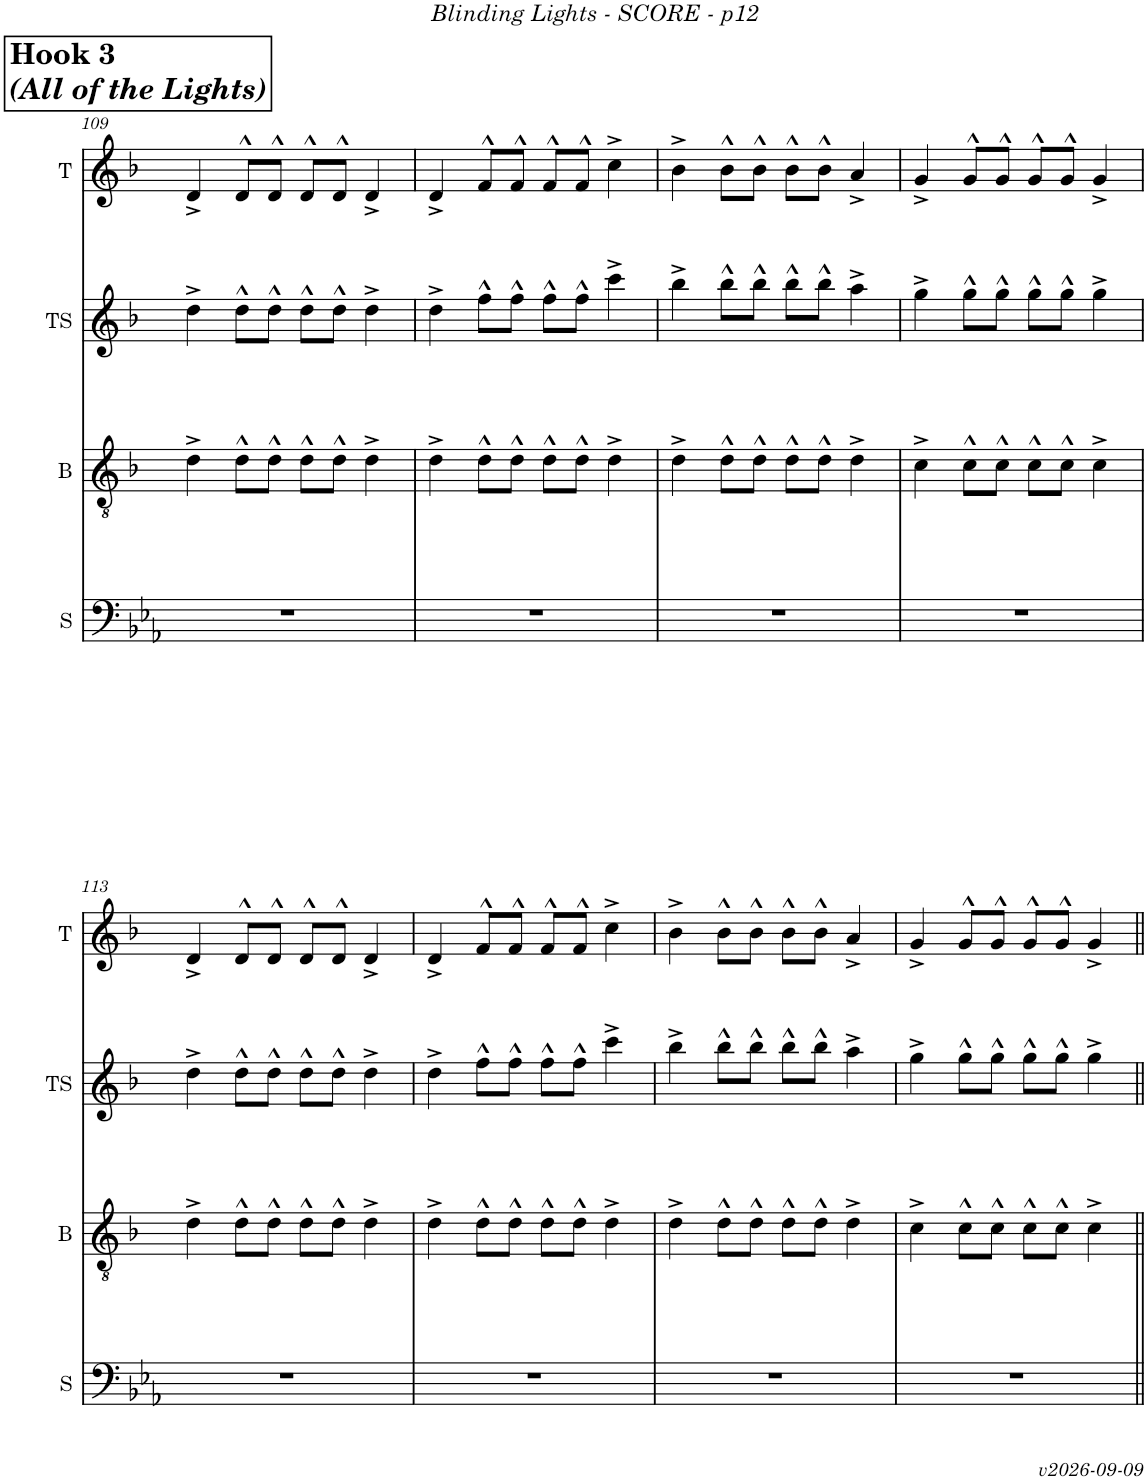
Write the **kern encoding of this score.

**kern	**kern	**kern	**kern
*part4	*part3	*part2	*part1
*staff4	*staff3	*staff2	*staff1
*I"Sousa	*I"Trombone	*I"Tenor Sax	*I"Trumpet
*I'S	*	*I'TS	*I'T
!!LO:PB:g=z
*clefF4	*clefGv2	*clefG2	*clefG2
*	*Trd1c2	*Trd8c14	*Trd1c2
*k[b-e-a-]	*k[b-]	*k[b-]	*k[b-]
*M4/4	*M4/4	*M4/4	*M4/4
!!LO:REH:place=s1:a:i:t=(All of the Lights)
!!LO:REH:place=s1:a:B:fs=14:t=Hook 3
=109	=109	=109	=109
1r	4d^\	4dd^\	4d^/
.	8d^^\L	8dd^^\L	8d^^/L
.	8d^^\J	8dd^^\J	8d^^/J
.	8d^^\L	8dd^^\L	8d^^/L
.	8d^^\J	8dd^^\J	8d^^/J
.	4d^\	4dd^\	4d^/
=110	=110	=110	=110
1r	4d^\	4dd^\	4d^/
.	8d^^\L	8ff^^\L	8f^^/L
.	8d^^\J	8ff^^\J	8f^^/J
.	8d^^\L	8ff^^\L	8f^^/L
.	8d^^\J	8ff^^\J	8f^^/J
.	4d^\	4ccc^\	4cc^\
=111	=111	=111	=111
1r	4d^\	4bb-^\	4b-^\
.	8d^^\L	8bb-^^\L	8b-^^\L
.	8d^^\J	8bb-^^\J	8b-^^\J
.	8d^^\L	8bb-^^\L	8b-^^\L
.	8d^^\J	8bb-^^\J	8b-^^\J
.	4d^\	4aa^\	4a^/
=112	=112	=112	=112
1r	4c^\	4gg^\	4g^/
.	8c^^\L	8gg^^\L	8g^^/L
.	8c^^\J	8gg^^\J	8g^^/J
.	8c^^\L	8gg^^\L	8g^^/L
.	8c^^\J	8gg^^\J	8g^^/J
.	4c^\	4gg^\	4g^/
!!LO:LB:g=z
=113	=113	=113	=113
1r	4d^\	4dd^\	4d^/
.	8d^^\L	8dd^^\L	8d^^/L
.	8d^^\J	8dd^^\J	8d^^/J
.	8d^^\L	8dd^^\L	8d^^/L
.	8d^^\J	8dd^^\J	8d^^/J
.	4d^\	4dd^\	4d^/
=114	=114	=114	=114
1r	4d^\	4dd^\	4d^/
.	8d^^\L	8ff^^\L	8f^^/L
.	8d^^\J	8ff^^\J	8f^^/J
.	8d^^\L	8ff^^\L	8f^^/L
.	8d^^\J	8ff^^\J	8f^^/J
.	4d^\	4ccc^\	4cc^\
=115	=115	=115	=115
1r	4d^\	4bb-^\	4b-^\
.	8d^^\L	8bb-^^\L	8b-^^\L
.	8d^^\J	8bb-^^\J	8b-^^\J
.	8d^^\L	8bb-^^\L	8b-^^\L
.	8d^^\J	8bb-^^\J	8b-^^\J
.	4d^\	4aa^\	4a^/
=116	=116	=116	=116
1r	4c^\	4gg^\	4g^/
.	8c^^\L	8gg^^\L	8g^^/L
.	8c^^\J	8gg^^\J	8g^^/J
.	8c^^\L	8gg^^\L	8g^^/L
.	8c^^\J	8gg^^\J	8g^^/J
.	4c^\	4gg^\	4g^/
=||	=||	=||	=||
*-	*-	*-	*-
